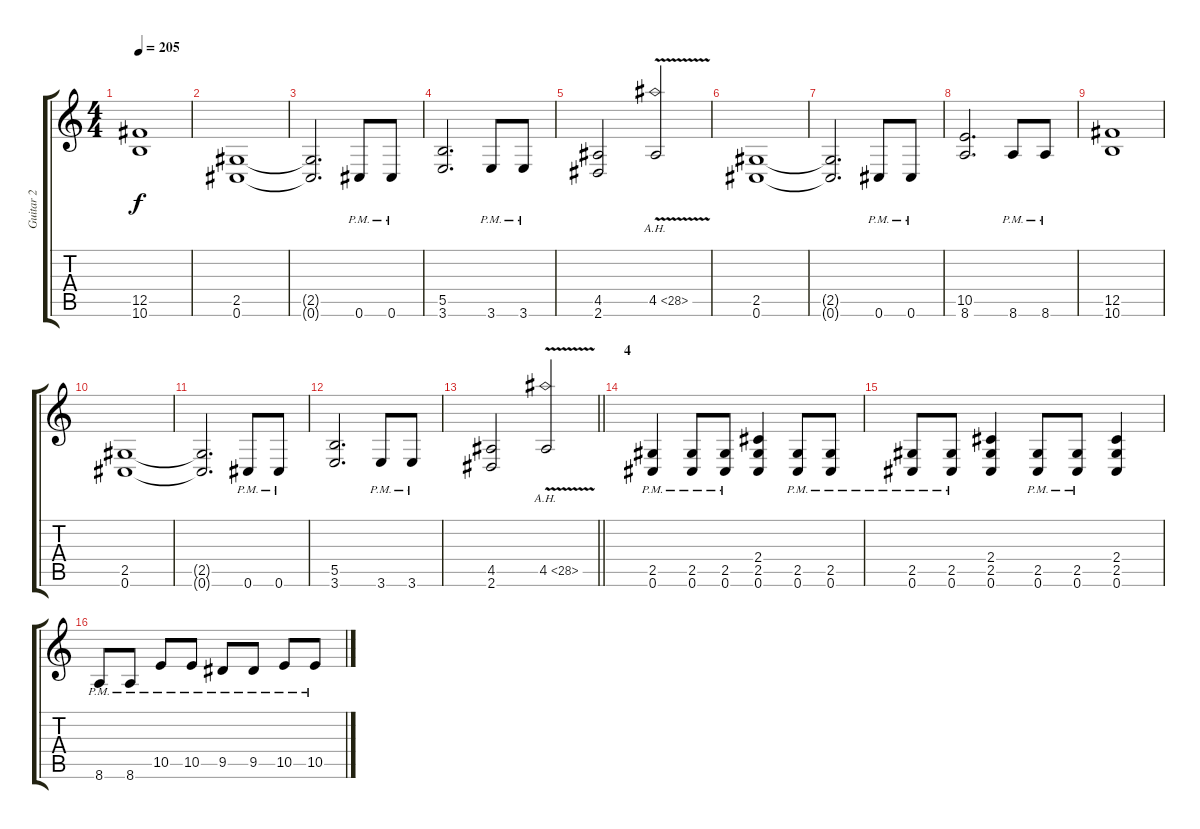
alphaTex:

\track ("Guitar 2" "Guitar 2") {instrument distortionguitar}
\staff {score tabs}
\tuning (Db4 Ab3 E3 B2 Gb2 Db2) {hide}
\ts (4 4)
\tempo 205
\clef g2
\ks c
(12.5 10.6).1{dy f} |
(2.5 0.6).1 |
(2.5{t} 0.6{t}).2{d} 0.6{pm}.8 0.6{pm}.8 |
(5.5 3.6).2{d} 3.6{pm}.8 3.6{pm}.8 |
(4.5 2.6).2 4.5{ah 24 v}.2 |
(2.5 0.6).1 |
(2.5{t} 0.6{t}).2{d} 0.6{pm}.8 0.6{pm}.8 |
(10.5 8.6).2{d} 8.6{pm}.8 8.6{pm}.8 |
(12.5 10.6).1 |
(2.5 0.6).1 |
(2.5{t} 0.6{t}).2{d} 0.6{pm}.8 0.6{pm}.8 |
(5.5 3.6).2{d} 3.6{pm}.8 3.6{pm}.8 |
\barLineRight lightlight
(4.5 2.6).2 4.5{ah 24 v}.2 |
\section ("" "4")
(2.5{pm} 0.6{pm}).4 (2.5{pm} 0.6{pm}).8 (2.5{pm} 0.6{pm}).8 (2.4 2.5 0.6).4 (2.5{pm} 0.6{pm}).8 (2.5{pm} 0.6{pm}).8 |
(2.5{pm} 0.6{pm}).8 (2.5{pm} 0.6{pm}).8 (2.4 2.5 0.6).4 (2.5{pm} 0.6{pm}).8 (2.5{pm} 0.6{pm}).8 (2.4 2.5 0.6).4 |
8.6{pm}.8 8.6{pm}.8 10.5{pm}.8 10.5{pm}.8 9.5{pm}.8 9.5{pm}.8 10.5{pm}.8 10.5{pm}.8
